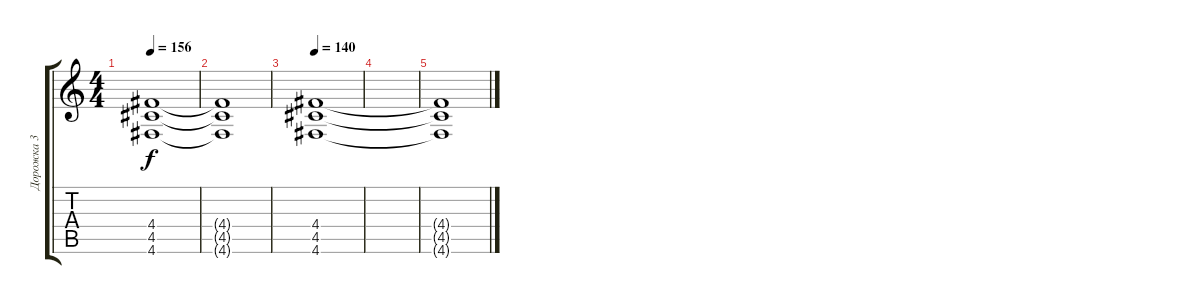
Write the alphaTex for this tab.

\track ("Дорожка 3" "Дорожка 3") {instrument distortionguitar}
\staff {score tabs}
\tuning (E4 B3 G3 D3 A2 D2) {hide}
\ts (4 4)
\tempo 156
\clef g2
\ks c
(4.4{t} 4.5{t} 4.6{t}).1{dy f} |
(4.4{t} 4.5{t} 4.6{t}).1{volume 0} |
\tempo 140
(4.4 4.5 4.6).1 |
|
(4.4{t} 4.5{t} 4.6{t}).1
